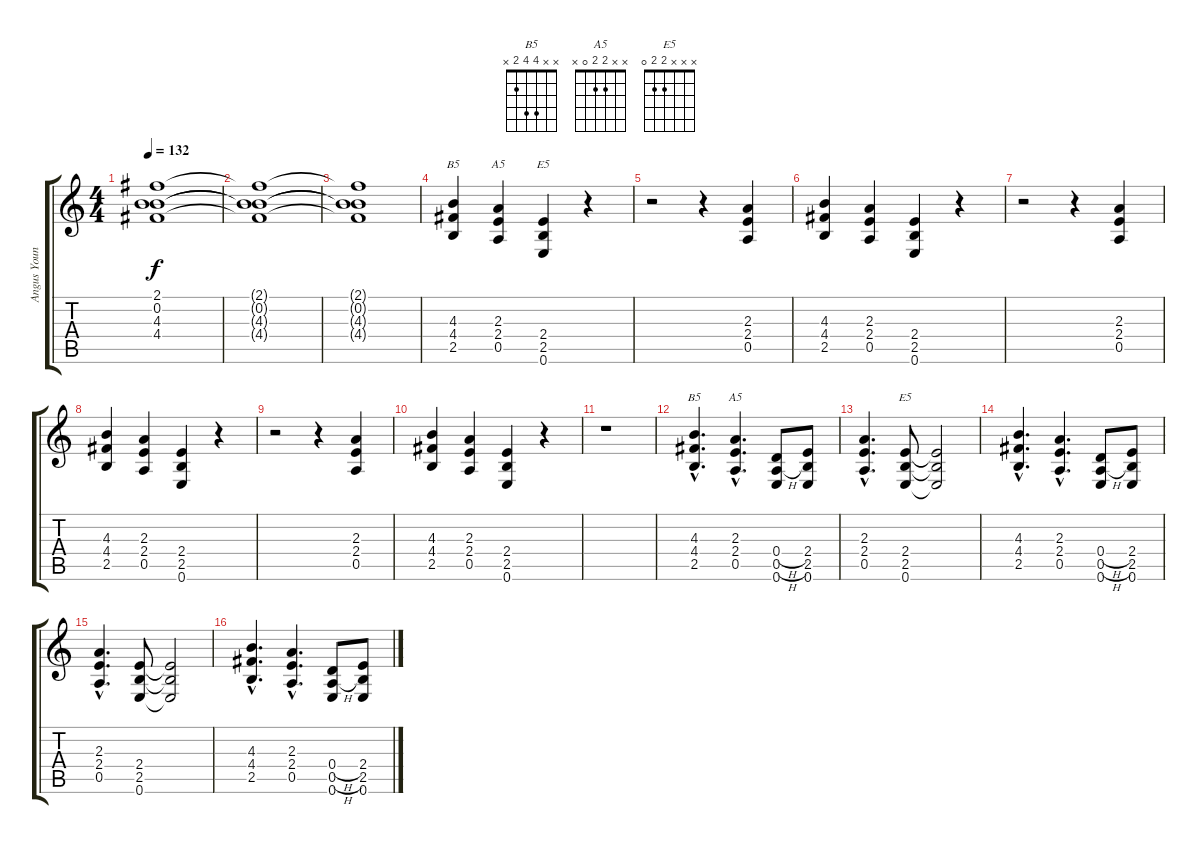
\track ("Angus Young" "Angus Youn") {instrument overdrivenguitar}
\staff {score tabs}
\tuning (E4 B3 G3 D3 A2 E2) {hide}
\chord ("B5" x x x x x x)
\chord ("A5" x x x x x x)
\chord ("E5" x x x x x x)
\chord ("B5" x x 4 4 2 x)
\chord ("A5" x x 2 2 0 x)
\chord ("E5" x x x 2 2 0)
\ts (4 4)
\tempo 132
\clef g2
\ks c
(2.1{t} 0.2{t} 4.3{t} 4.4{t}).1{dy f} |
(2.1{t} 0.2{t} 4.3{t} 4.4{t}).1 |
(2.1{t} 0.2{t} 4.3{t} 4.4{t}).1 |
(4.3 4.4 2.5).4{ch "B5"} (2.3 2.4 0.5).4{ch "A5"} (2.4 2.5 0.6).4{ch "E5"} r.4 |
r.2 r.4 (2.3 2.4 0.5).4 |
(4.3 4.4 2.5).4 (2.3 2.4 0.5).4 (2.4 2.5 0.6).4 r.4 |
r.2 r.4 (2.3 2.4 0.5).4 |
(4.3 4.4 2.5).4 (2.3 2.4 0.5).4 (2.4 2.5 0.6).4 r.4 |
r.2 r.4 (2.3 2.4 0.5).4 |
(4.3 4.4 2.5).4 (2.3 2.4 0.5).4 (2.4 2.5 0.6).4 r.4 |
r.1 |
(4.3{hac} 4.4{hac} 2.5{hac}).4{d ch "B5"} (2.3{hac} 2.4{hac} 0.5{hac}).4{d ch "A5"} (0.4{h} 0.5{h} 0.6).8 (2.4 2.5 0.6).8 |
(2.3{hac} 2.4{hac} 0.5{hac}).4{d} (2.4 2.5 0.6).8{ch "E5"} (2.4{t} 2.5{t} 0.6{t}).2 |
(4.3{hac} 4.4{hac} 2.5{hac}).4{d} (2.3{hac} 2.4{hac} 0.5{hac}).4{d} (0.4{h} 0.5{h} 0.6).8 (2.4 2.5 0.6).8 |
(2.3{hac} 2.4{hac} 0.5{hac}).4{d} (2.4 2.5 0.6).8 (2.4{t} 2.5{t} 0.6{t}).2 |
(4.3{hac} 4.4{hac} 2.5{hac}).4{d} (2.3{hac} 2.4{hac} 0.5{hac}).4{d} (0.4{h} 0.5{h} 0.6).8 (2.4 2.5 0.6).8
